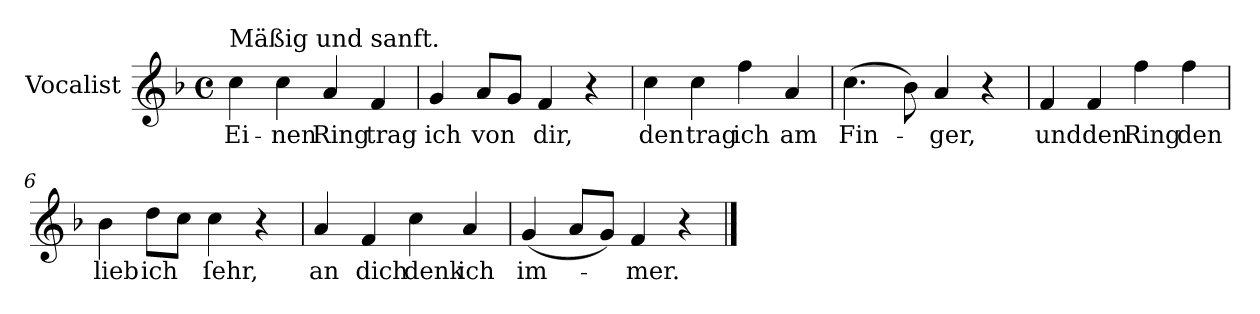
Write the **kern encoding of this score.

**kern	**text
*part1	*part1
*staff1	*staff1
*I"Vocalist	*
*k[b-]	*
*F:	*
*M4/4	*
*met(c)	*
=1	=1
!LO:TX:a:t=Mäßig und sanft.	!
4cc	Ei-
4cc	-nen
4a	Ring
4f	trag
=2	=2
4g	ich
8aL	von
8gJ	.
4f	dir,
4r	.
=3	=3
4cc	den
4cc	trag
4ff	ich
4a	am
=4	=4
(4.cc	Fin-
8b-)	.
4a	-ger,
4r	.
=5	=5
4f	und
4f	den
4ff	Ring
4ff	den
=6	=6
4b-	lieb
8ddL	ich
8ccJ	.
4cc	ſehr,
4r	.
=7	=7
4a	an
4f	dich
4cc	denk
4a	ich
=8	=8
(4g	im-
8aL	.
8gJ)	.
4f	-mer.
4r	.
==	==
*-	*-
